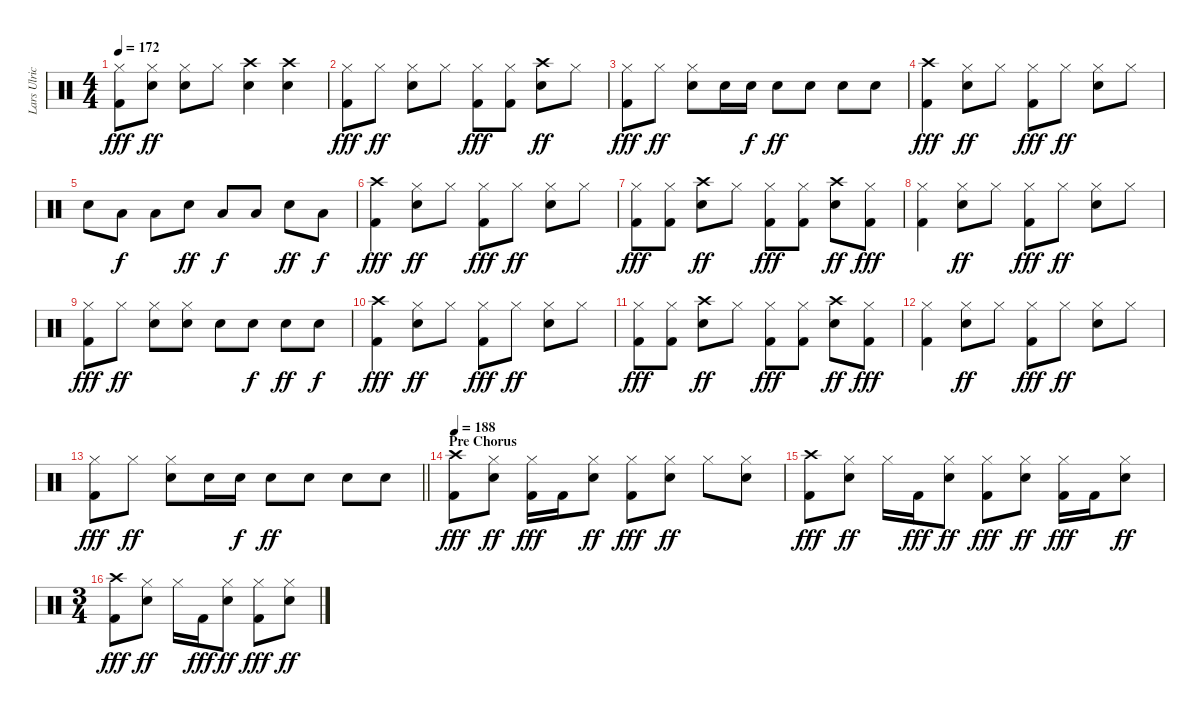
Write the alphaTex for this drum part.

\track ("Lars Ulrich" "Lars Ulric") {instrument percussion}
\staff {score}
\articulation defaults
\ts (4 4)
\tempo 172
\clef neutral
\ks c
("Hi-Hat (closed)" "Kick (hit) 2").8{dy fff} ("Hi-Hat (closed)" "Snare (hit) 2").8{dy ff} ("Hi-Hat (closed)" "Snare (hit) 2").8 "Hi-Hat (closed)".8 ("Crash high (hit)" "Snare (hit) 2").4 ("Crash high (hit)" "Snare (hit) 2").4 |
("Hi-Hat (closed)" "Kick (hit) 2").8{dy fff} "Hi-Hat (closed)".8{dy ff} ("Hi-Hat (closed)" "Snare (hit) 2").8 "Hi-Hat (closed)".8 ("Hi-Hat (closed)" "Kick (hit) 2").8{dy fff} ("Hi-Hat (closed)" "Kick (hit) 2").8 ("Crash high (hit)" "Snare (hit) 2").8{dy ff} "Hi-Hat (closed)".8 |
("Hi-Hat (closed)" "Kick (hit) 2").8{dy fff} "Hi-Hat (closed)".8{dy ff} ("Hi-Hat (closed)" "Snare (hit) 2").8 "Snare (hit) 2".16 "Snare (hit) 2".16{dy f} "Snare (hit) 2".8{dy ff} "Snare (hit) 2".8 "Snare (hit) 2".8 "Snare (hit) 2".8 |
("Crash high (hit)" "Kick (hit) 2").4{dy fff} ("Hi-Hat (closed)" "Snare (hit) 2").8{dy ff} "Hi-Hat (closed)".8 ("Hi-Hat (closed)" "Kick (hit) 2").8{dy fff} "Hi-Hat (closed)".8{dy ff} ("Hi-Hat (closed)" "Snare (hit) 2").8 "Hi-Hat (closed)".8 |
"Snare (hit) 2".8 "Low Floor Tom (hit)".8{dy f} "Low Floor Tom (hit)".8 "Snare (hit) 2".8{dy ff} "Low Floor Tom (hit)".8{dy f} "Low Floor Tom (hit)".8 "Snare (hit) 2".8{dy ff} "Low Floor Tom (hit)".8{dy f} |
("Crash high (hit)" "Kick (hit) 2").4{dy fff} ("Hi-Hat (closed)" "Snare (hit) 2").8{dy ff} "Hi-Hat (closed)".8 ("Hi-Hat (closed)" "Kick (hit) 2").8{dy fff} "Hi-Hat (closed)".8{dy ff} ("Hi-Hat (closed)" "Snare (hit) 2").8 "Hi-Hat (closed)".8 |
("Hi-Hat (closed)" "Kick (hit) 2").8{dy fff} ("Hi-Hat (closed)" "Kick (hit) 2").8 ("Crash high (hit)" "Snare (hit) 2").8{dy ff} "Hi-Hat (closed)".8 ("Hi-Hat (closed)" "Kick (hit) 2").8{dy fff} ("Hi-Hat (closed)" "Kick (hit) 2").8 ("Crash high (hit)" "Snare (hit) 2").8{dy ff} ("Hi-Hat (closed)" "Kick (hit) 2").8{dy fff} |
("Hi-Hat (closed)" "Kick (hit) 2").4 ("Hi-Hat (closed)" "Snare (hit) 2").8{dy ff} "Hi-Hat (closed)".8 ("Hi-Hat (closed)" "Kick (hit) 2").8{dy fff} "Hi-Hat (closed)".8{dy ff} ("Hi-Hat (closed)" "Snare (hit) 2").8 "Hi-Hat (closed)".8 |
("Hi-Hat (closed)" "Kick (hit) 2").8{dy fff} "Hi-Hat (closed)".8{dy ff} ("Hi-Hat (closed)" "Snare (hit) 2").8 ("Hi-Hat (closed)" "Snare (hit) 2").8 "Snare (hit) 2".8 "Snare (hit) 2".8{dy f} "Snare (hit) 2".8{dy ff} "Snare (hit) 2".8{dy f} |
("Crash high (hit)" "Kick (hit) 2").4{dy fff} ("Hi-Hat (closed)" "Snare (hit) 2").8{dy ff} "Hi-Hat (closed)".8 ("Hi-Hat (closed)" "Kick (hit) 2").8{dy fff} "Hi-Hat (closed)".8{dy ff} ("Hi-Hat (closed)" "Snare (hit) 2").8 "Hi-Hat (closed)".8 |
("Hi-Hat (closed)" "Kick (hit) 2").8{dy fff} ("Hi-Hat (closed)" "Kick (hit) 2").8 ("Crash high (hit)" "Snare (hit) 2").8{dy ff} "Hi-Hat (closed)".8 ("Hi-Hat (closed)" "Kick (hit) 2").8{dy fff} ("Hi-Hat (closed)" "Kick (hit) 2").8 ("Crash high (hit)" "Snare (hit) 2").8{dy ff} ("Hi-Hat (closed)" "Kick (hit) 2").8{dy fff} |
("Hi-Hat (closed)" "Kick (hit) 2").4 ("Hi-Hat (closed)" "Snare (hit) 2").8{dy ff} "Hi-Hat (closed)".8 ("Hi-Hat (closed)" "Kick (hit) 2").8{dy fff} "Hi-Hat (closed)".8{dy ff} ("Hi-Hat (closed)" "Snare (hit) 2").8 "Hi-Hat (closed)".8 |
\barLineRight lightlight
("Hi-Hat (closed)" "Kick (hit) 2").8{dy fff} "Hi-Hat (closed)".8{dy ff} ("Hi-Hat (closed)" "Snare (hit) 2").8 "Snare (hit) 2".16 "Snare (hit) 2".16{dy f} "Snare (hit) 2".8{dy ff} "Snare (hit) 2".8 "Snare (hit) 2".8 "Snare (hit) 2".8 |
\section ("" "Pre Chorus")
\tempo 188
("Crash high (hit)" "Kick (hit) 2").8{dy fff} ("Hi-Hat (closed)" "Snare (hit) 2").8{dy ff} ("Hi-Hat (closed)" "Kick (hit) 2").16{dy fff} "Kick (hit) 2".16 ("Hi-Hat (closed)" "Snare (hit) 2").8{dy ff} ("Hi-Hat (closed)" "Kick (hit) 2").8{dy fff} ("Hi-Hat (closed)" "Snare (hit) 2").8{dy ff} "Hi-Hat (closed)".8 ("Hi-Hat (closed)" "Snare (hit) 2").8 |
("Crash high (hit)" "Kick (hit) 2").8{dy fff} ("Hi-Hat (closed)" "Snare (hit) 2").8{dy ff} "Hi-Hat (closed)".16 "Kick (hit) 2".16{dy fff} ("Hi-Hat (closed)" "Snare (hit) 2").8{dy ff} ("Hi-Hat (closed)" "Kick (hit) 2").8{dy fff} ("Hi-Hat (closed)" "Snare (hit) 2").8{dy ff} ("Hi-Hat (closed)" "Kick (hit) 2").16{dy fff} "Kick (hit) 2".16 ("Hi-Hat (closed)" "Snare (hit) 2").8{dy ff} |
\ts (3 4)
("Crash high (hit)" "Kick (hit) 2").8{dy fff} ("Hi-Hat (closed)" "Snare (hit) 2").8{dy ff} "Hi-Hat (closed)".16 "Kick (hit) 2".16{dy fff} ("Hi-Hat (closed)" "Snare (hit) 2").8{dy ff} ("Hi-Hat (closed)" "Kick (hit) 2").8{dy fff} ("Hi-Hat (closed)" "Snare (hit) 2").8{dy ff}
